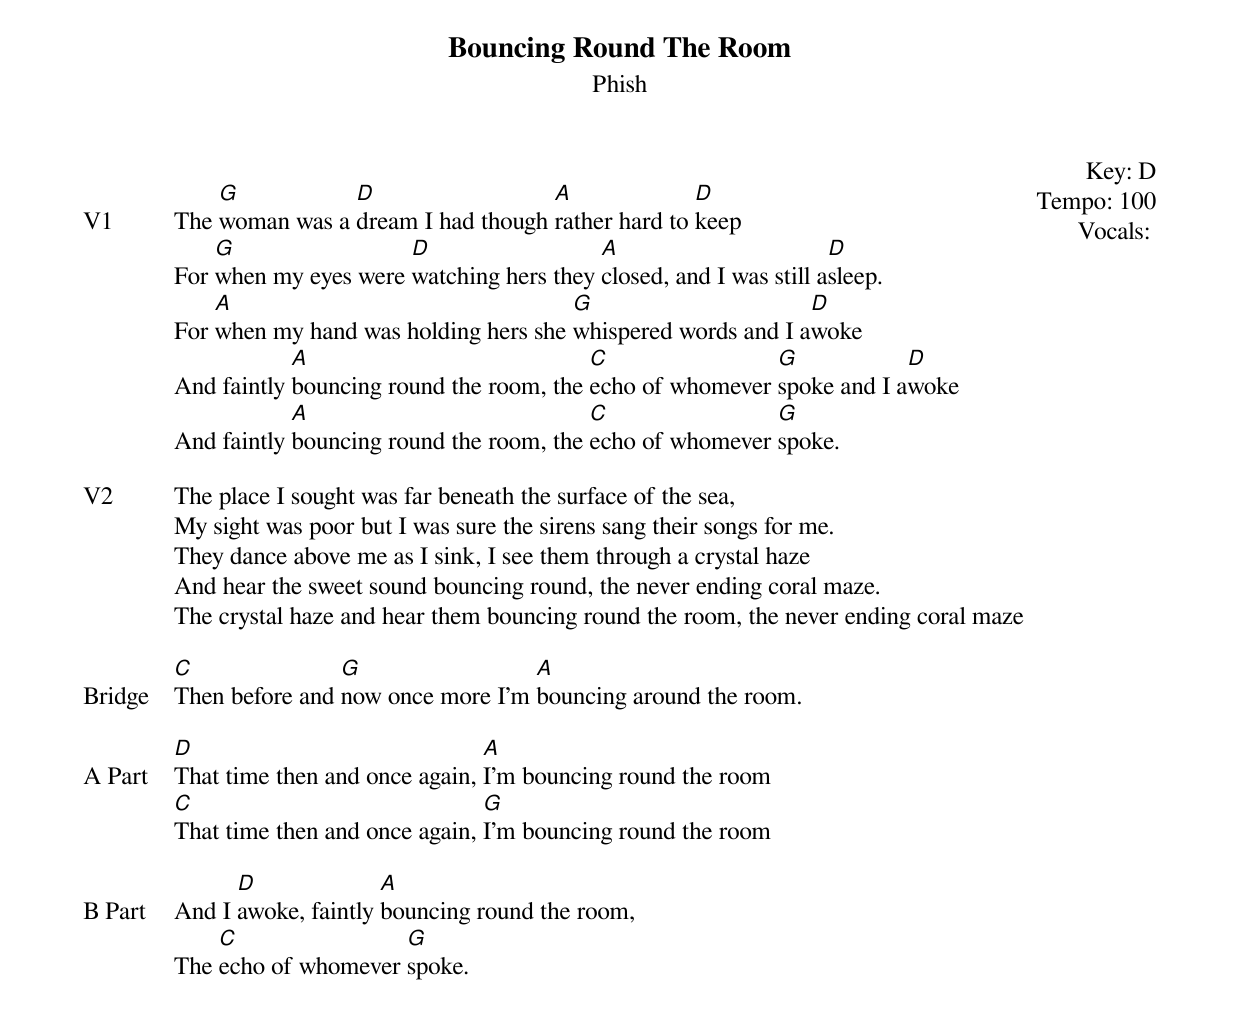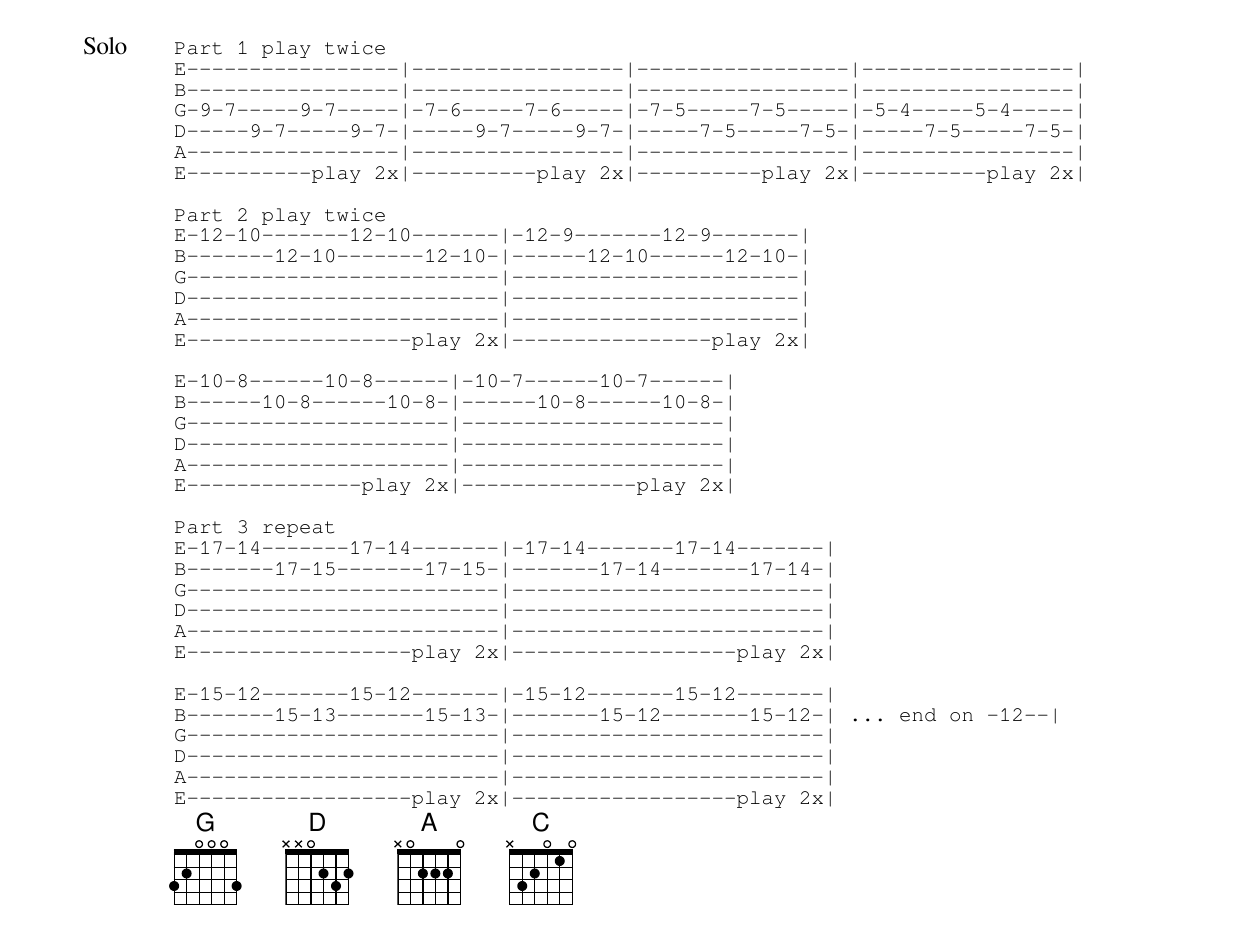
{t:Bouncing Round The Room}
{st:Phish}
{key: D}
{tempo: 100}
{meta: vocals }
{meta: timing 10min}

{start_of_textblock label="" flush="right" anchor="line" x="100%"}
Key: %{key}
Tempo: %{tempo}
Vocals: %{vocals}
{end_of_textblock}

{sov: V1}
The [G]woman was a [D]dream I had though [A]rather hard to [D]keep
For [G]when my eyes were [D]watching hers they [A]closed, and I was still a[D]sleep.
For [A]when my hand was holding hers she [G]whispered words and I a[D]woke
And faintly [A]bouncing round the room, the [C]echo of whomever [G]spoke and I a[D]woke
And faintly [A]bouncing round the room, the [C]echo of whomever [G]spoke.
{eov}

{sov: V2}
The place I sought was far beneath the surface of the sea,
My sight was poor but I was sure the sirens sang their songs for me.
They dance above me as I sink, I see them through a crystal haze
And hear the sweet sound bouncing round, the never ending coral maze.
The crystal haze and hear them bouncing round the room, the never ending coral maze
{eov}

{sov: Bridge}
[C]Then before and [G]now once more I'm [A]bouncing around the room.
{eov}

{sov: A Part}
[D]That time then and once again, [A]I'm bouncing round the room
[C]That time then and once again, [G]I'm bouncing round the room
{eov}

{sov: B Part}
And I [D]awoke, faintly [A]bouncing round the room,
The [C]echo of whomever [G]spoke.
{eov}

{np}
{sot: Solo}
Part 1 play twice
E-----------------|-----------------|-----------------|-----------------|
B-----------------|-----------------|-----------------|-----------------|
G-9-7-----9-7-----|-7-6-----7-6-----|-7-5-----7-5-----|-5-4-----5-4-----|
D-----9-7-----9-7-|-----9-7-----9-7-|-----7-5-----7-5-|-----7-5-----7-5-|
A-----------------|-----------------|-----------------|-----------------|
E----------play 2x|----------play 2x|----------play 2x|----------play 2x|

Part 2 play twice
E-12-10-------12-10-------|-12-9-------12-9-------|
B-------12-10-------12-10-|------12-10------12-10-|
G-------------------------|-----------------------|
D-------------------------|-----------------------|
A-------------------------|-----------------------|
E------------------play 2x|----------------play 2x|

E-10-8------10-8------|-10-7------10-7------|
B------10-8------10-8-|------10-8------10-8-|
G---------------------|---------------------|
D---------------------|---------------------|
A---------------------|---------------------|
E--------------play 2x|--------------play 2x|

Part 3 repeat
E-17-14-------17-14-------|-17-14-------17-14-------|
B-------17-15-------17-15-|-------17-14-------17-14-|
G-------------------------|-------------------------|
D-------------------------|-------------------------|
A-------------------------|-------------------------|
E------------------play 2x|------------------play 2x|

E-15-12-------15-12-------|-15-12-------15-12-------|
B-------15-13-------15-13-|-------15-12-------15-12-| ... end on -12--|
G-------------------------|-------------------------|
D-------------------------|-------------------------|
A-------------------------|-------------------------|
E------------------play 2x|------------------play 2x|
{eot}
